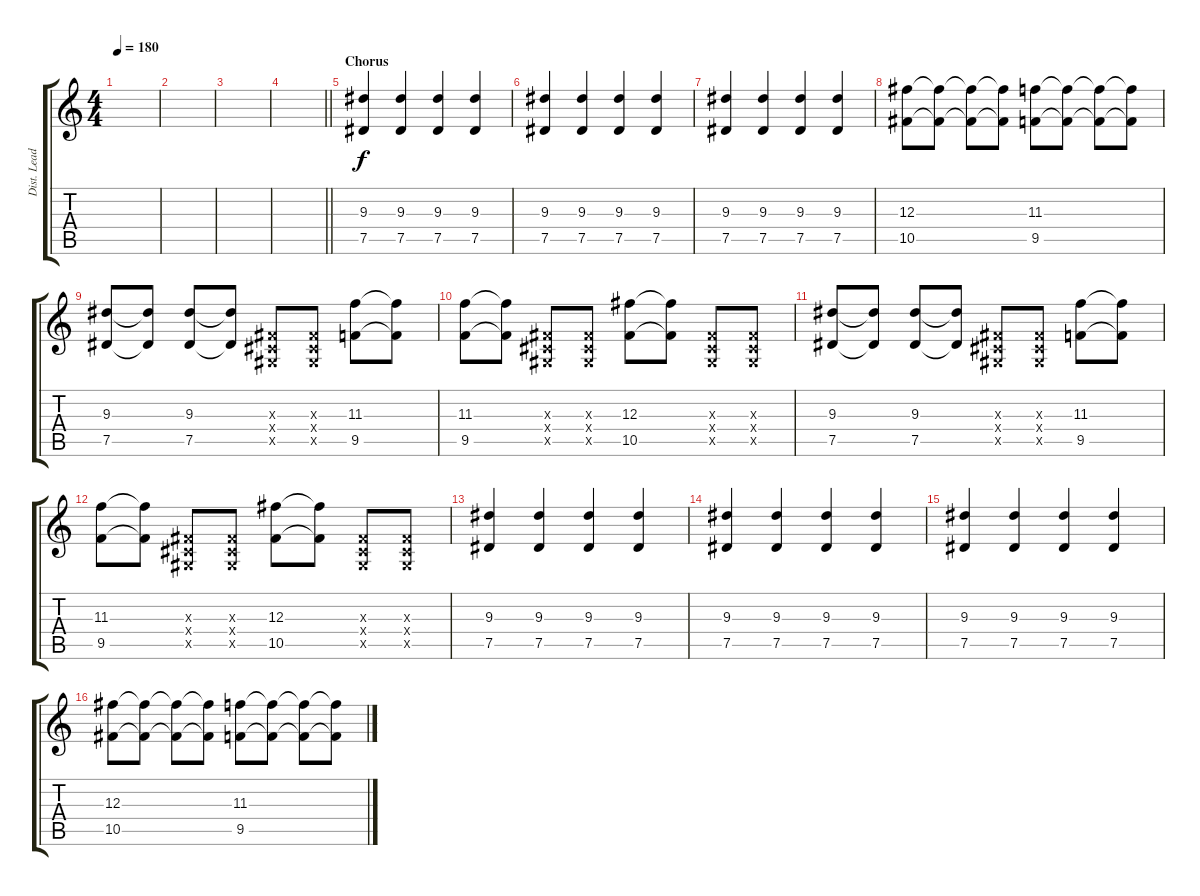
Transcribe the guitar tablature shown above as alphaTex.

\track ("Dist. Lead Guitar" "Dist. Lead") {instrument distortionguitar}
\staff {score tabs}
\tuning (Eb4 Bb3 Gb3 Db3 Ab2 Db2) {hide}
\ts (4 4)
\tempo 180
\clef g2
\ks c
|
|
|
\barLineRight lightlight
|
\section ("" "Chorus")
(9.3 7.5).4 (9.3 7.5).4 (9.3 7.5).4 (9.3 7.5).4 |
(9.3 7.5).4 (9.3 7.5).4 (9.3 7.5).4 (9.3 7.5).4 |
(9.3 7.5).4 (9.3 7.5).4 (9.3 7.5).4 (9.3 7.5).4 |
(12.3 10.5).8 (12.3{t} 10.5{t}).8 (12.3{t} 10.5{t}).8 (12.3{t} 10.5{t}).8 (11.3 9.5).8 (11.3{t} 9.5{t}).8 (11.3{t} 9.5{t}).8 (11.3{t} 9.5{t}).8 |
(9.3 7.5).8 (9.3{t} 7.5{t}).8 (9.3 7.5).8 (9.3{t} 7.5{t}).8 (0.3{x} 0.4{x} 0.5{x}).8 (0.3{x} 0.4{x} 0.5{x}).8 (11.3 9.5).8 (11.3{t} 9.5{t}).8 |
(11.3 9.5).8 (11.3{t} 9.5{t}).8 (0.3{x} 0.4{x} 0.5{x}).8 (0.3{x} 0.4{x} 0.5{x}).8 (12.3 10.5).8 (12.3{t} 10.5{t}).8 (0.3{x} 0.4{x} 0.5{x}).8 (0.3{x} 0.4{x} 0.5{x}).8 |
(9.3 7.5).8 (9.3{t} 7.5{t}).8 (9.3 7.5).8 (9.3{t} 7.5{t}).8 (0.3{x} 0.4{x} 0.5{x}).8 (0.3{x} 0.4{x} 0.5{x}).8 (11.3 9.5).8 (11.3{t} 9.5{t}).8 |
(11.3 9.5).8 (11.3{t} 9.5{t}).8 (0.3{x} 0.4{x} 0.5{x}).8 (0.3{x} 0.4{x} 0.5{x}).8 (12.3 10.5).8 (12.3{t} 10.5{t}).8 (0.3{x} 0.4{x} 0.5{x}).8 (0.3{x} 0.4{x} 0.5{x}).8 |
(9.3 7.5).4 (9.3 7.5).4 (9.3 7.5).4 (9.3 7.5).4 |
(9.3 7.5).4 (9.3 7.5).4 (9.3 7.5).4 (9.3 7.5).4 |
(9.3 7.5).4 (9.3 7.5).4 (9.3 7.5).4 (9.3 7.5).4 |
(12.3 10.5).8 (12.3{t} 10.5{t}).8 (12.3{t} 10.5{t}).8 (12.3{t} 10.5{t}).8 (11.3 9.5).8 (11.3{t} 9.5{t}).8 (11.3{t} 9.5{t}).8 (11.3{t} 9.5{t}).8
